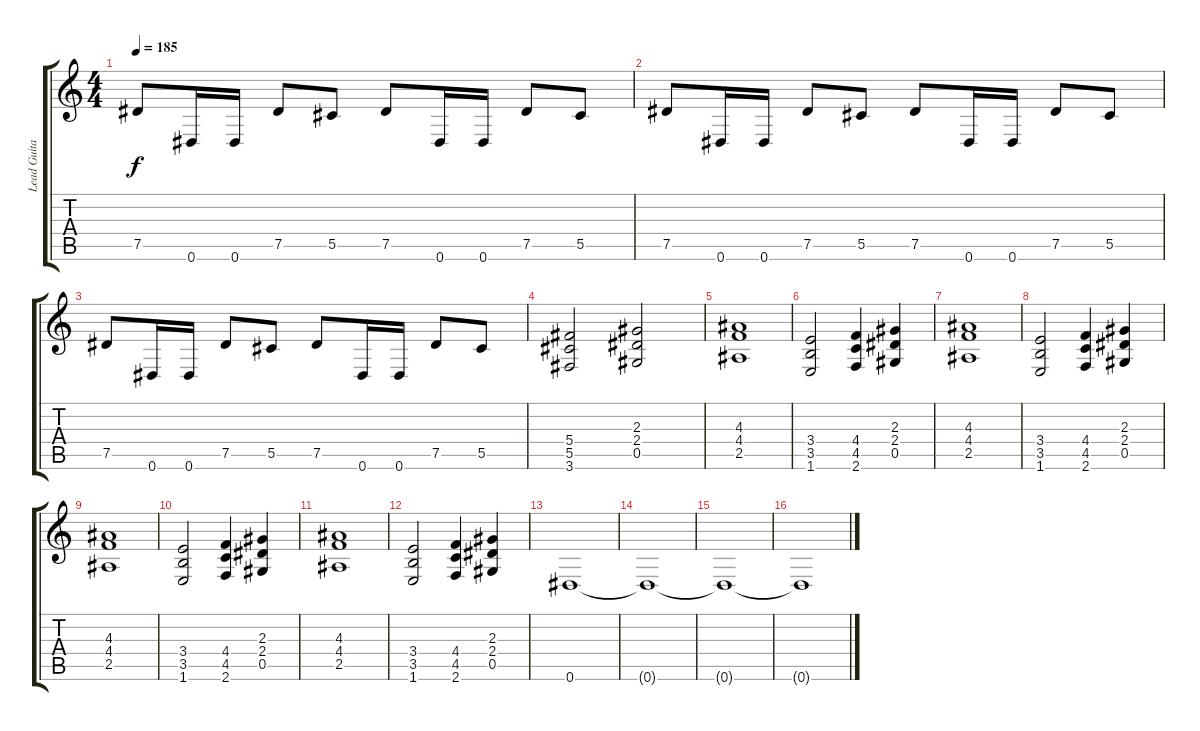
\track ("Lead Guitar" "Lead Guita") {instrument distortionguitar}
\staff {score tabs}
\tuning (Eb4 Bb3 Gb3 Db3 Ab2 Eb2) {hide}
\ts (4 4)
\tempo 185
\clef g2
\ks c
7.5.8{dy f} 0.6.16 0.6.16 7.5.8 5.5.8 7.5.8 0.6.16 0.6.16 7.5.8 5.5.8 |
7.5.8 0.6.16 0.6.16 7.5.8 5.5.8 7.5.8 0.6.16 0.6.16 7.5.8 5.5.8 |
7.5.8 0.6.16 0.6.16 7.5.8 5.5.8 7.5.8 0.6.16 0.6.16 7.5.8 5.5.8 |
(5.4 5.5 3.6).2 (2.3 2.4 0.5).2 |
(4.3 4.4 2.5).1 |
(3.4 3.5 1.6).2 (4.4 4.5 2.6).4 (2.3 2.4 0.5).4 |
(4.3 4.4 2.5).1 |
(3.4 3.5 1.6).2 (4.4 4.5 2.6).4 (2.3 2.4 0.5).4 |
(4.3 4.4 2.5).1 |
(3.4 3.5 1.6).2 (4.4 4.5 2.6).4 (2.3 2.4 0.5).4 |
(4.3 4.4 2.5).1 |
(3.4 3.5 1.6).2 (4.4 4.5 2.6).4 (2.3 2.4 0.5).4 |
0.6.1 |
0.6{t}.1 |
0.6{t}.1 |
0.6{t}.1
